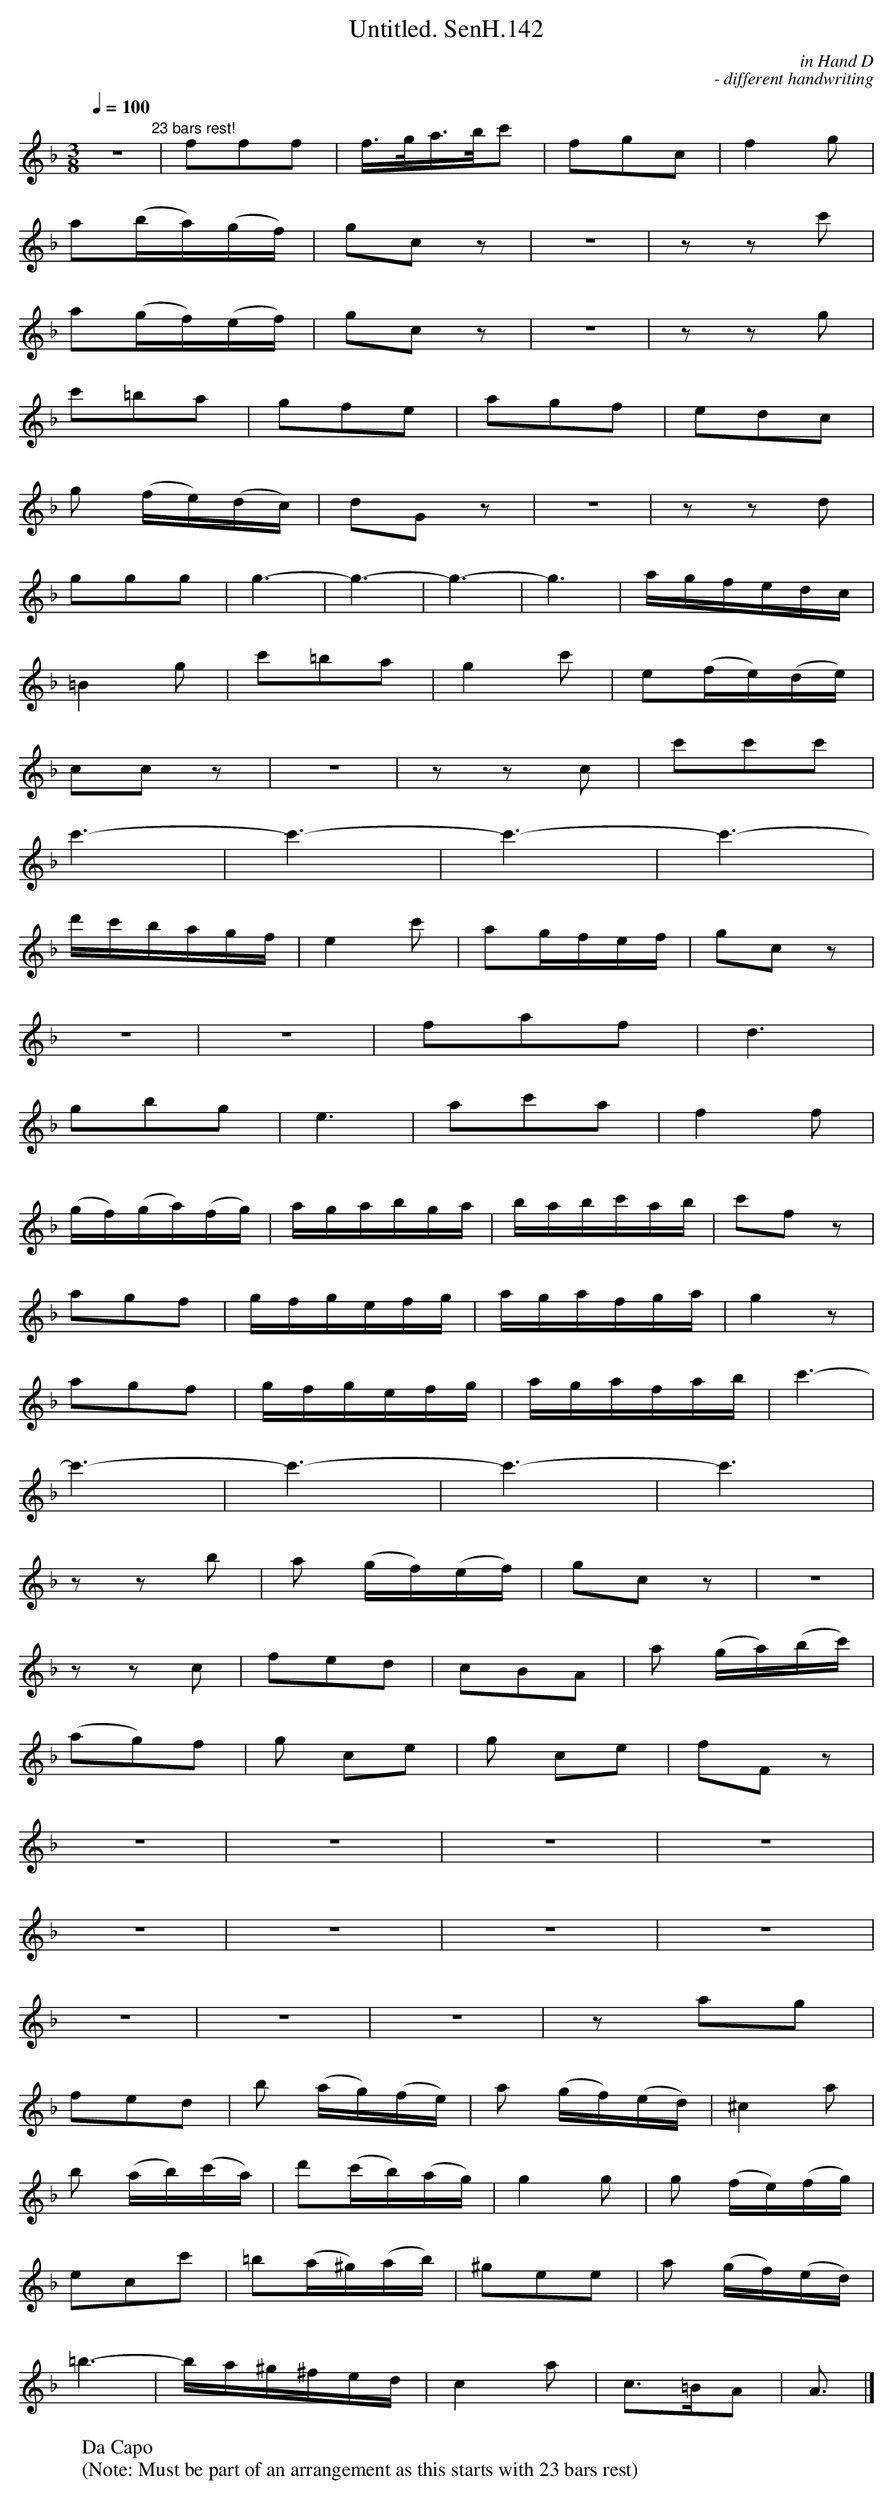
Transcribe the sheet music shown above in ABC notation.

X:1
T:Untitled. SenH.142
C:in Hand D
Q:1/4=100
M:3/8
L:1/16
C: - different handwriting
K:F
Z"23 bars rest!"|f2f2f2 | f>ga>bc'2 | f2g2c2 | f4g2 |
a2(ba)(gf) | g2c2 z2 | z6 | z2z2c'2 |
a2(gf)(ef) | g2c2 z2 | z6 | z2z2 g2 |
c'2=b2a2 |g2f2e2 | a2g2f2 | e2d2c2 |
g2 (fe)(dc) | d2G2z2 | z6 | z2z2d2 |
g2g2g2 | g6-|g6-|g6-|g6| agfedc |
=B4g2 | c'2=b2a2 | g4c'2 | e2(fe)(de) |
c2c2z2 | z6 | z2z2c2 | c'2c'2c'2 |
c'6- | c'6- | c'6- | c'6- |
d'c'bagf | e4 c'2 | a2gfef | g2c2 z2 |
z6 | z6 | f2a2f2 | d6 |
g2b2g2 | e6 | a2c'2a2 | f4 f2 |
(gf)(ga)(fg) | agabga | babc'ab | c'2f2 z2 |
a2g2f2 | gfgefg | agafga | g4 z2 |
a2g2f2 | gfgefg | agafab | c'6- |
c'6- | c'6- | c'6- | c'6 |
z2z2b2 | a2 (gf)(ef) | g2c2 z2 | z6 |
z2z2 c2 | f2e2d2 | c2B2A2 | a2 (ga)(bc') |
(a2g2)f2 | g2 c2e2 | g2 c2e2 | f2F2z2 |
z6 | z6 | z6 | z6 |
z6 | z6 | z6 | z6 |
z6 | z6 | z6 | z2a2g2 |
f2e2d2 | b2 (ag)(fe) | a2 (gf)(ed) | ^c4a2 |
b2 (ab)(c'a)| d'2(c'b)(ag) | g4g2 | g2 (fe)(fg) |
e2c2c'2 | =b2(a^g)(ab) | ^g2e2e2 | a2 (gf)(ed) |
=b6- | ba^g^fed | c4a2 | c3=BA2 | A3 |]
W: Da Capo
W:(Note: Must be part of an arrangement as this starts with 23 bars rest)
